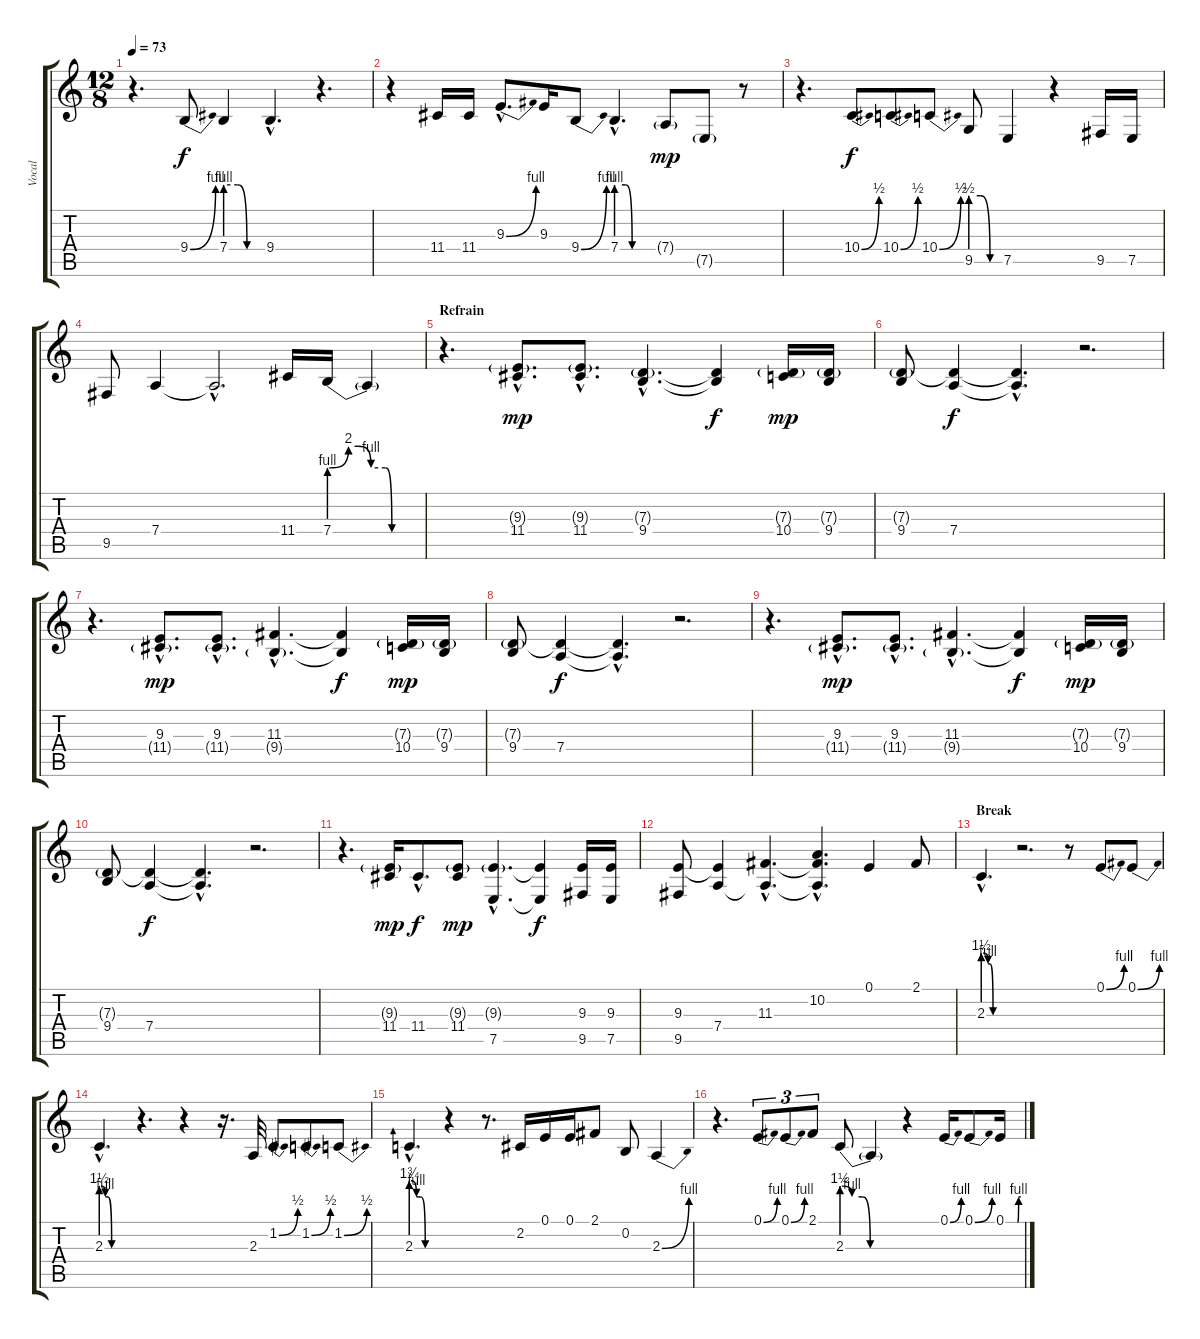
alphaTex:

\track ("Vocal" "Vocal") {instrument lead2sawtooth}
\staff {score tabs}
\tuning (E4 B3 G3 D3 A2 E2) {hide}
\ts (12 8)
\tempo 73
\clef g2
\ks c
r.4{d dy f} 9.4{be (bend 0 0 60 4)}.8 7.4{be (custom 0 4 20 4 35 0 60 0)}.4 9.4{hac}.4{d} r.4{d} |
r.4 11.4.16 11.4.16 9.3{be (bend 0 0 60 4) hac}.8{d} 9.3.16 9.4{be (bend 0 0 60 4)}.8 7.4{be (custom 0 4 15 4 26 0 40 0 60 0) hac}.4{d} 7.4{g}.8{dy mp} 7.5{g}.8 r.8 |
r.4{d} 10.4{be (bend 0 0 60 2)}.8{dy f} 10.4{be (bend 0 0 60 2)}.8 10.4{be (bend 0 0 60 2)}.8 9.5{be (custom 0 2 20 2 40 0 60 0)}.8 7.5.4 r.4 9.5.16 7.5.16 |
9.5.8 7.4.4 7.4{hac t}.2{d} 11.4.16 7.4{be (custom 0 4 12 8 18 8 26 4 35 4 39 0 60 0)}.16 7.4{t}.4 |
\section ("" "Refrain")
r.4{d} (9.3{g hac} 11.4{hac}).8{d dy mp} (9.3{g hac} 11.4{hac}).8{d} (7.3{g hac} 9.4{hac}).4{d} (7.3{t} 9.4{t}).4{dy f} (7.3{g} 10.4).16{dy mp} (7.3{g} 9.4).16 |
(7.3{g} 9.4).8 (7.3{t} 7.4).4{dy f} (7.3{hac t} 7.4{hac t}).4{d} r.2{d} |
r.4{d} (9.3{hac} 11.4{g hac}).8{d dy mp} (9.3{hac} 11.4{g hac}).8{d} (11.3{hac} 9.4{g hac}).4{d} (11.3{t} 9.4{t}).4{dy f} (7.3{g} 10.4).16{dy mp} (7.3{g} 9.4).16 |
(7.3{g} 9.4).8 (7.3{t} 7.4).4{dy f} (7.3{hac t} 7.4{hac t}).4{d} r.2{d} |
r.4{d} (9.3{hac} 11.4{g hac}).8{d dy mp} (9.3{hac} 11.4{g hac}).8{d} (11.3{hac} 9.4{g hac}).4{d} (11.3{t} 9.4{t}).4{dy f} (7.3{g} 10.4).16{dy mp} (7.3{g} 9.4).16 |
(7.3{g} 9.4).8 (7.3{t} 7.4).4{dy f} (7.3{hac t} 7.4{hac t}).4{d} r.2{d} |
r.4{d} (9.3{g} 11.4).16{dy mp} 11.4{hac}.8{d dy f} (9.3{g} 11.4).8{dy mp} (9.3{g hac} 7.5{hac}).4{d} (9.3{t} 7.5{t}).4{dy f} (9.3 9.5).16 (9.3 7.5).16 |
(9.3 9.5).8 (9.3{t} 7.4).4 (11.3{hac} 7.4{hac t}).4{d} (10.2{hac} 11.3{hac t} 7.4{hac t}).4{d} 0.1.4 2.1.8 |
\section ("" "Break")
2.3{be (custom 0 6 10 4 14 4 20 0 28 0 40 0 60 0) hac}.4{d} r.2{d} r.8 0.1{be (bend 0 0 60 4)}.8 0.1{be (bend 0 0 60 4)}.8 |
2.3{be (custom 0 6 8 4 13 4 20 0 40 0 60 0) hac}.4{d} r.4{d} r.4 r.16{d} 2.3.32 1.2{be (bend 0 0 60 2)}.8 1.2{be (bend 0 0 60 2)}.8 1.2{be (bend 0 0 60 2)}.8 |
2.3{be (custom 0 7 11 4 20 4 29 0 40 0 60 0) hac}.4{d} r.4 r.8{d} 2.2.16 0.1.16 0.1.16 2.1.8 0.2.8 2.3{be (bend 0 0 60 4)}.4 |
r.4{d} 0.1{be (bend 0 0 60 4)}.8{tu (3 2)} 0.1{be (bend 0 0 60 4)}.8{tu (3 2)} 2.1.8{tu (3 2)} 2.3{be (custom 0 6 10 4 20 4 28 0 40 0 60 0)}.8 2.3{t}.4 r.4 0.1{be (bend 0 0 60 4)}.16 0.1{be (bend 0 0 60 4)}.8 0.1{be (custom 0 0 40 0 47 0 51 4 60 4)}.16
